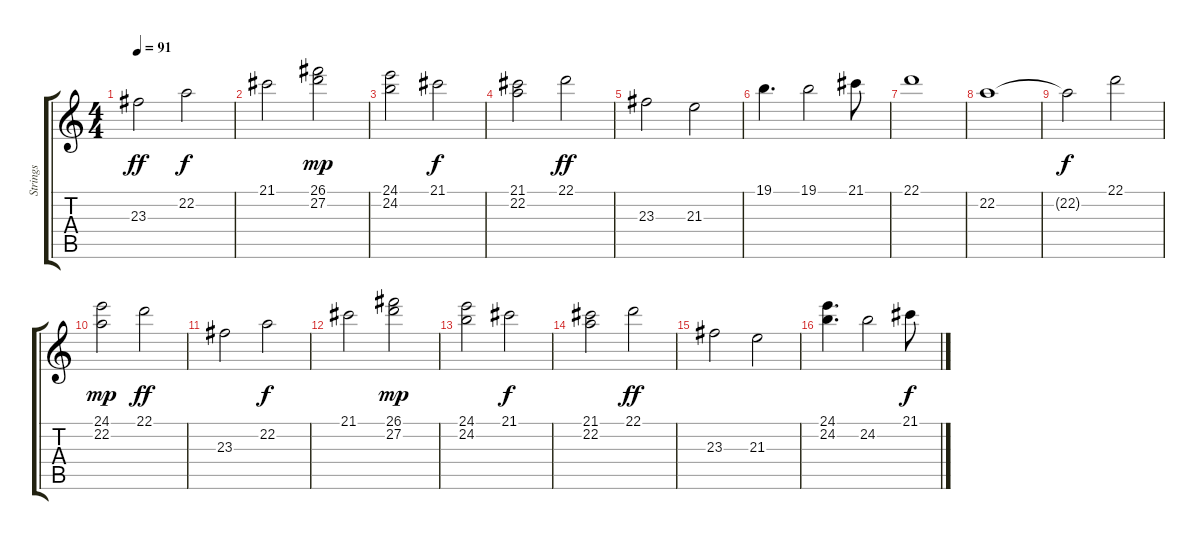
\track ("Strings" "Strings") {instrument stringensemble1}
\staff {score tabs}
\tuning (E4 B3 G3 D3 A2 E2) {hide}
\ts (4 4)
\tempo 91
\clef g2
\ks c
23.3.2{dy ff} 22.2.2{dy f} |
21.1.2 (26.1 27.2).2{dy mp} |
(24.1 24.2).2 21.1.2{dy f} |
(21.1 22.2).2 22.1.2{dy ff} |
23.3.2 21.3.2 |
19.1.4{d} 19.1.2 21.1.8 |
22.1.1 |
22.2.1 |
22.2{t}.2{dy f} 22.1.2 |
(24.1 22.2).2{dy mp} 22.1.2{dy ff} |
23.3.2 22.2.2{dy f} |
21.1.2 (26.1 27.2).2{dy mp} |
(24.1 24.2).2 21.1.2{dy f} |
(21.1 22.2).2 22.1.2{dy ff} |
23.3.2 21.3.2 |
(24.1 24.2).4{d} 24.2.2 21.1.8{dy f}
